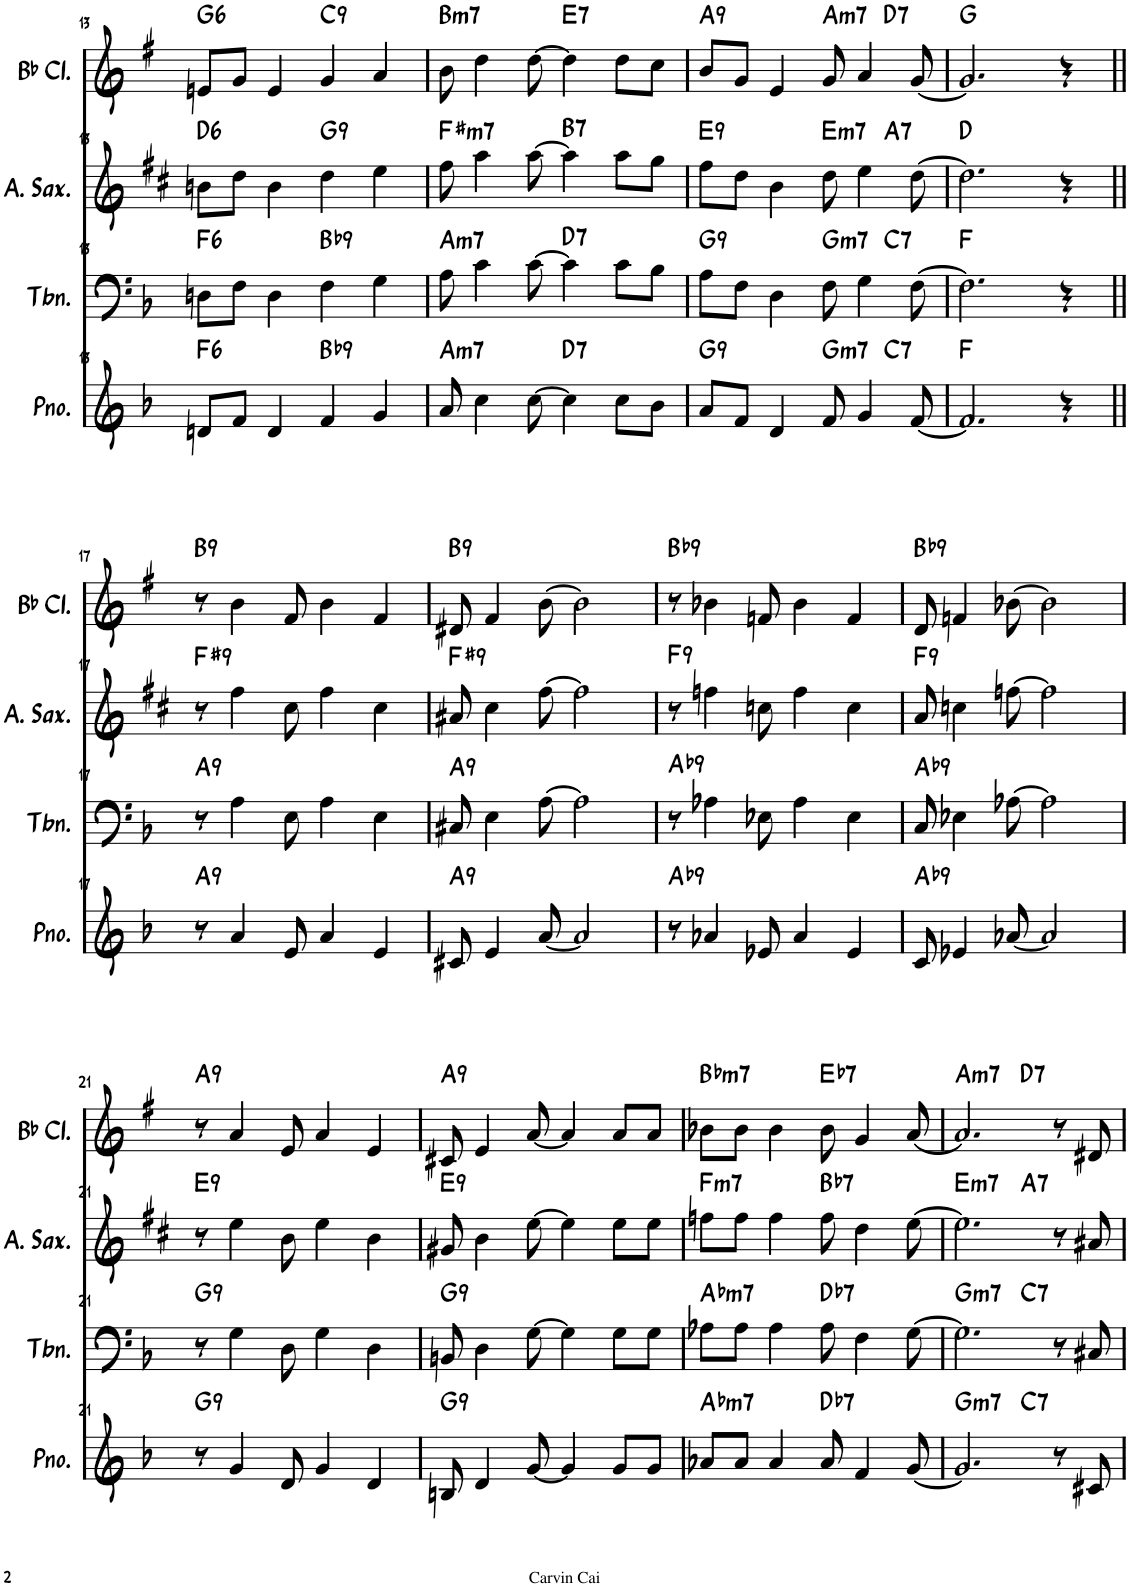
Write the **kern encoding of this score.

**kern	**harte	**kern	**harte	**kern	**harte	**kern	**harte
*part4	*part4	*part3	*part3	*part2	*part2	*part1	*part1
*staff4	*	*staff3	*	*staff2	*	*staff1	*
*I"钢琴	*	*I"长号	*	*I"中音萨克斯	*	*I"降B调单簧管	*
!!LO:PB:g=z
*clefG2	*	*clefF4	*	*clefG2	*	*clefG2	*
*	*	*	*	*Trd5c9	*	*Trd1c2	*
*k[b-]	*	*k[b-]	*	*k[f#c#]	*	*k[f#]	*
*M4/4	*	*M4/4	*	*M4/4	*	*M4/4	*
=13	=13	=13	=13	=13	=13	=13	=13
!	!LO:H:kt=6	!	!LO:H:kt=6	!	!LO:H:kt=6	!	!LO:H:kt=6
8dn/L	F:maj6	8Dn\L	F:maj6	8bn\L	D:maj6	8en/L	G:maj6
8f/J	.	8F\J	.	8dd\J	.	8g/J	.
4d/	.	4D\	.	4b\	.	4e/	.
!	!LO:H:kt=9	!	!LO:H:kt=9	!	!LO:H:kt=9	!	!LO:H:kt=9
4f/	Bb:9	4F\	Bb:9	4dd\	G:9	4g/	C:9
4g/	.	4G\	.	4ee\	.	4a/	.
=14	=14	=14	=14	=14	=14	=14	=14
!	!LO:H:kt=m7	!	!LO:H:kt=m7	!	!LO:H:kt=m7	!	!LO:H:kt=m7
8a/	A:min7	8A\	A:min7	8ff#\	F#:min7	8b\	B:min7
4cc\	.	4c\	.	4aa\	.	4dd\	.
[8cc\	.	[8c\	.	[8aa\	.	[8dd\	.
!	!LO:H:kt=7	!	!LO:H:kt=7	!	!LO:H:kt=7	!	!LO:H:kt=7
4cc\]	D:7	4c\]	D:7	4aa\]	B:7	4dd\]	E:7
8cc\L	.	8c\L	.	8aa\L	.	8dd\L	.
8b-\J	.	8B-\J	.	8gg\J	.	8cc\J	.
=15	=15	=15	=15	=15	=15	=15	=15
!	!LO:H:kt=9	!	!LO:H:kt=9	!	!LO:H:kt=9	!	!LO:H:kt=9
*^	*	*^	*	*^	*	*^	*
8a/L	2.ryy	G:9	8A\L	2.ryy	G:9	8ff#\L	2.ryy	E:9	8b/L	2.ryy	A:9
8f/J	.	.	8F\J	.	.	8dd\J	.	.	8g/J	.	.
4d/	.	.	4D\	.	.	4b\	.	.	4e/	.	.
!	!	!LO:H:kt=m7	!	!	!LO:H:kt=m7	!	!	!LO:H:kt=m7	!	!	!LO:H:kt=m7
8f/	.	G:min7	8F\	.	G:min7	8dd\	.	E:min7	8g/	.	A:min7
4g/	.	.	4G\	.	.	4ee\	.	.	4a/	.	.
!	!	!LO:H:kt=7	!	!	!LO:H:kt=7	!	!	!LO:H:kt=7	!	!	!LO:H:kt=7
.	4ryy	C:7	.	4ryy	C:7	.	4ryy	A:7	.	4ryy	D:7
[8f/	.	.	[8F\	.	.	[8dd\	.	.	[8g/	.	.
*v	*v	*	*	*	*	*v	*v	*	*v	*v	*
*	*	*v	*v	*	*	*	*	*
=16	=16	=16	=16	=16	=16	=16	=16
2.f/]	F:maj	2.F\]	F:maj	2.dd\]	D:maj	2.g/]	G:maj
4r	.	4r	.	4r	.	4r	.
!!LO:LB:g=z
=17||	=17||	=17||	=17||	=17||	=17||	=17||	=17||
!	!LO:H:kt=9	!	!LO:H:kt=9	!	!LO:H:kt=9	!	!LO:H:kt=9
8r	A:9	8r	A:9	8r	F#:9	8r	B:9
4a/	.	4A\	.	4ff#\	.	4b\	.
8e/	.	8E\	.	8cc#\	.	8f#/	.
4a/	.	4A\	.	4ff#\	.	4b\	.
4e/	.	4E\	.	4cc#\	.	4f#/	.
=18	=18	=18	=18	=18	=18	=18	=18
!	!LO:H:kt=9	!	!LO:H:kt=9	!	!LO:H:kt=9	!	!LO:H:kt=9
8c#X/	A:9	8C#X/	A:9	8a#X/	F#:9	8d#X/	B:9
4e/	.	4E\	.	4cc#\	.	4f#/	.
[8a/	.	[8A\	.	[8ff#\	.	[8b\	.
2a/]	.	2A\]	.	2ff#\]	.	2b\]	.
=19	=19	=19	=19	=19	=19	=19	=19
!	!LO:H:kt=9	!	!LO:H:kt=9	!	!LO:H:kt=9	!	!LO:H:kt=9
8r	Ab:9	8r	Ab:9	8r	F:9	8r	Bb:9
4a-X/	.	4A-X\	.	4ffn\	.	4b-X\	.
8e-X/	.	8E-X\	.	8ccn\	.	8fn/	.
4a-/	.	4A-\	.	4ff\	.	4b-\	.
4e-/	.	4E-\	.	4cc\	.	4f/	.
=20	=20	=20	=20	=20	=20	=20	=20
!	!LO:H:kt=9	!	!LO:H:kt=9	!	!LO:H:kt=9	!	!LO:H:kt=9
8c/	Ab:9	8C/	Ab:9	8a/	F:9	8d/	Bb:9
4e-X/	.	4E-X\	.	4ccn\	.	4fn/	.
[8a-X/	.	[8A-X\	.	[8ffn\	.	[8b-X\	.
2a-/]	.	2A-\]	.	2ff\]	.	2b-\]	.
!!LO:LB:g=z
=21	=21	=21	=21	=21	=21	=21	=21
!	!LO:H:kt=9	!	!LO:H:kt=9	!	!LO:H:kt=9	!	!LO:H:kt=9
8r	G:9	8r	G:9	8r	E:9	8r	A:9
4g/	.	4G\	.	4ee\	.	4a/	.
8d/	.	8D\	.	8b\	.	8e/	.
4g/	.	4G\	.	4ee\	.	4a/	.
4d/	.	4D\	.	4b\	.	4e/	.
=22	=22	=22	=22	=22	=22	=22	=22
!	!LO:H:kt=9	!	!LO:H:kt=9	!	!LO:H:kt=9	!	!LO:H:kt=9
8Bn/	G:9	8BBn/	G:9	8g#X/	E:9	8c#X/	A:9
4d/	.	4D\	.	4b\	.	4e/	.
[8g/	.	[8G\	.	[8ee\	.	[8a/	.
4g/]	.	4G\]	.	4ee\]	.	4a/]	.
8g/L	.	8G\L	.	8ee\L	.	8a/L	.
8g/J	.	8G\J	.	8ee\J	.	8a/J	.
=23	=23	=23	=23	=23	=23	=23	=23
!	!LO:H:kt=m7	!	!LO:H:kt=m7	!	!LO:H:kt=m7	!	!LO:H:kt=m7
8a-X/L	Ab:min7	8A-X\L	Ab:min7	8ffn\L	F:min7	8b-X\L	Bb:min7
8a-/J	.	8A-\J	.	8ff\J	.	8b-\J	.
4a-/	.	4A-\	.	4ff\	.	4b-\	.
!	!LO:H:kt=7	!	!LO:H:kt=7	!	!LO:H:kt=7	!	!LO:H:kt=7
8a-/	Db:7	8A-\	Db:7	8ff\	Bb:7	8b-\	Eb:7
4f/	.	4F\	.	4dd\	.	4g/	.
[8g/	.	[8G\	.	[8ee\	.	[8a/	.
=24	=24	=24	=24	=24	=24	=24	=24
!	!LO:H:kt=m7	!	!LO:H:kt=m7	!	!LO:H:kt=m7	!	!LO:H:kt=m7
*^	*	*^	*	*^	*	*^	*
2.g/]	2ryy	G:min7	2.G\]	2ryy	G:min7	2.ee\]	2ryy	E:min7	2.a/]	2ryy	A:min7
!	!	!LO:H:kt=7	!	!	!LO:H:kt=7	!	!	!LO:H:kt=7	!	!	!LO:H:kt=7
.	2ryy	C:7	.	2ryy	C:7	.	2ryy	A:7	.	2ryy	D:7
8r	.	.	8r	.	.	8r	.	.	8r	.	.
8c#X/	.	.	8C#X/	.	.	8a#X/	.	.	8d#X/	.	.
*v	*v	*	*	*	*	*v	*v	*	*v	*v	*
*	*	*v	*v	*	*	*	*	*
=	=	=	=	=	=	=	=
*-	*-	*-	*-	*-	*-	*-	*-
